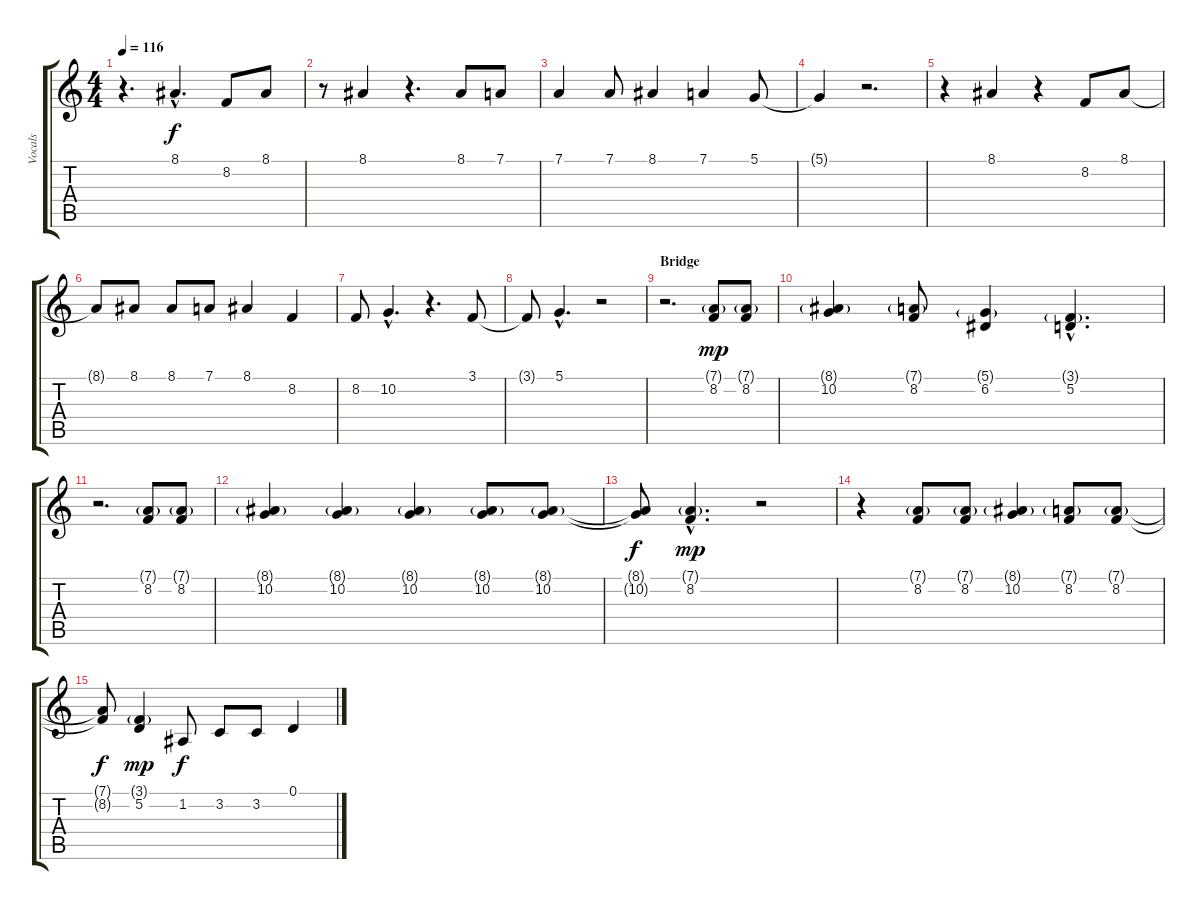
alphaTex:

\track ("Vocals" "Vocals") {instrument violin}
\staff {score tabs}
\tuning (D4 A3 F3 C3 G2 D2) {hide}
\ts (4 4)
\tempo 116
\clef g2
\ks c
r.4{d dy f} 8.1{hac}.4{d} 8.2.8 8.1.8 |
r.8 8.1.4 r.4{d} 8.1.8 7.1.8 |
7.1.4 7.1.8 8.1.4 7.1.4 5.1.8 |
5.1{t}.4 r.2{d} |
r.4 8.1.4 r.4 8.2.8 8.1.8 |
8.1{t}.8 8.1.8 8.1.8 7.1.8 8.1.4 8.2.4 |
8.2.8 10.2{hac}.4{d} r.4{d} 3.1.8 |
3.1{t}.8 5.1{hac}.4{d} r.2 |
\section ("" "Bridge")
r.2{d} (7.1{g} 8.2).8{dy mp} (7.1{g} 8.2).8 |
(8.1{g} 10.2).4 (7.1{g} 8.2).8 (5.1{g} 6.2).4 (3.1{g hac} 5.2{hac}).4{d} |
r.2{d} (7.1{g} 8.2).8 (7.1{g} 8.2).8 |
(8.1{g} 10.2).4 (8.1{g} 10.2).4 (8.1{g} 10.2).4 (8.1{g} 10.2).8 (8.1{g} 10.2).8 |
(8.1{t} 10.2{t}).8{dy f} (7.1{g hac} 8.2{hac}).4{d dy mp} r.2 |
r.4 (7.1{g} 8.2).8 (7.1{g} 8.2).8 (8.1{g} 10.2).4 (7.1{g} 8.2).8 (7.1{g} 8.2).8 |
(7.1{t} 8.2{t}).8{dy f} (3.1{g} 5.2).4{dy mp} 1.2.8{dy f} 3.2.8 3.2.8 0.1.4
